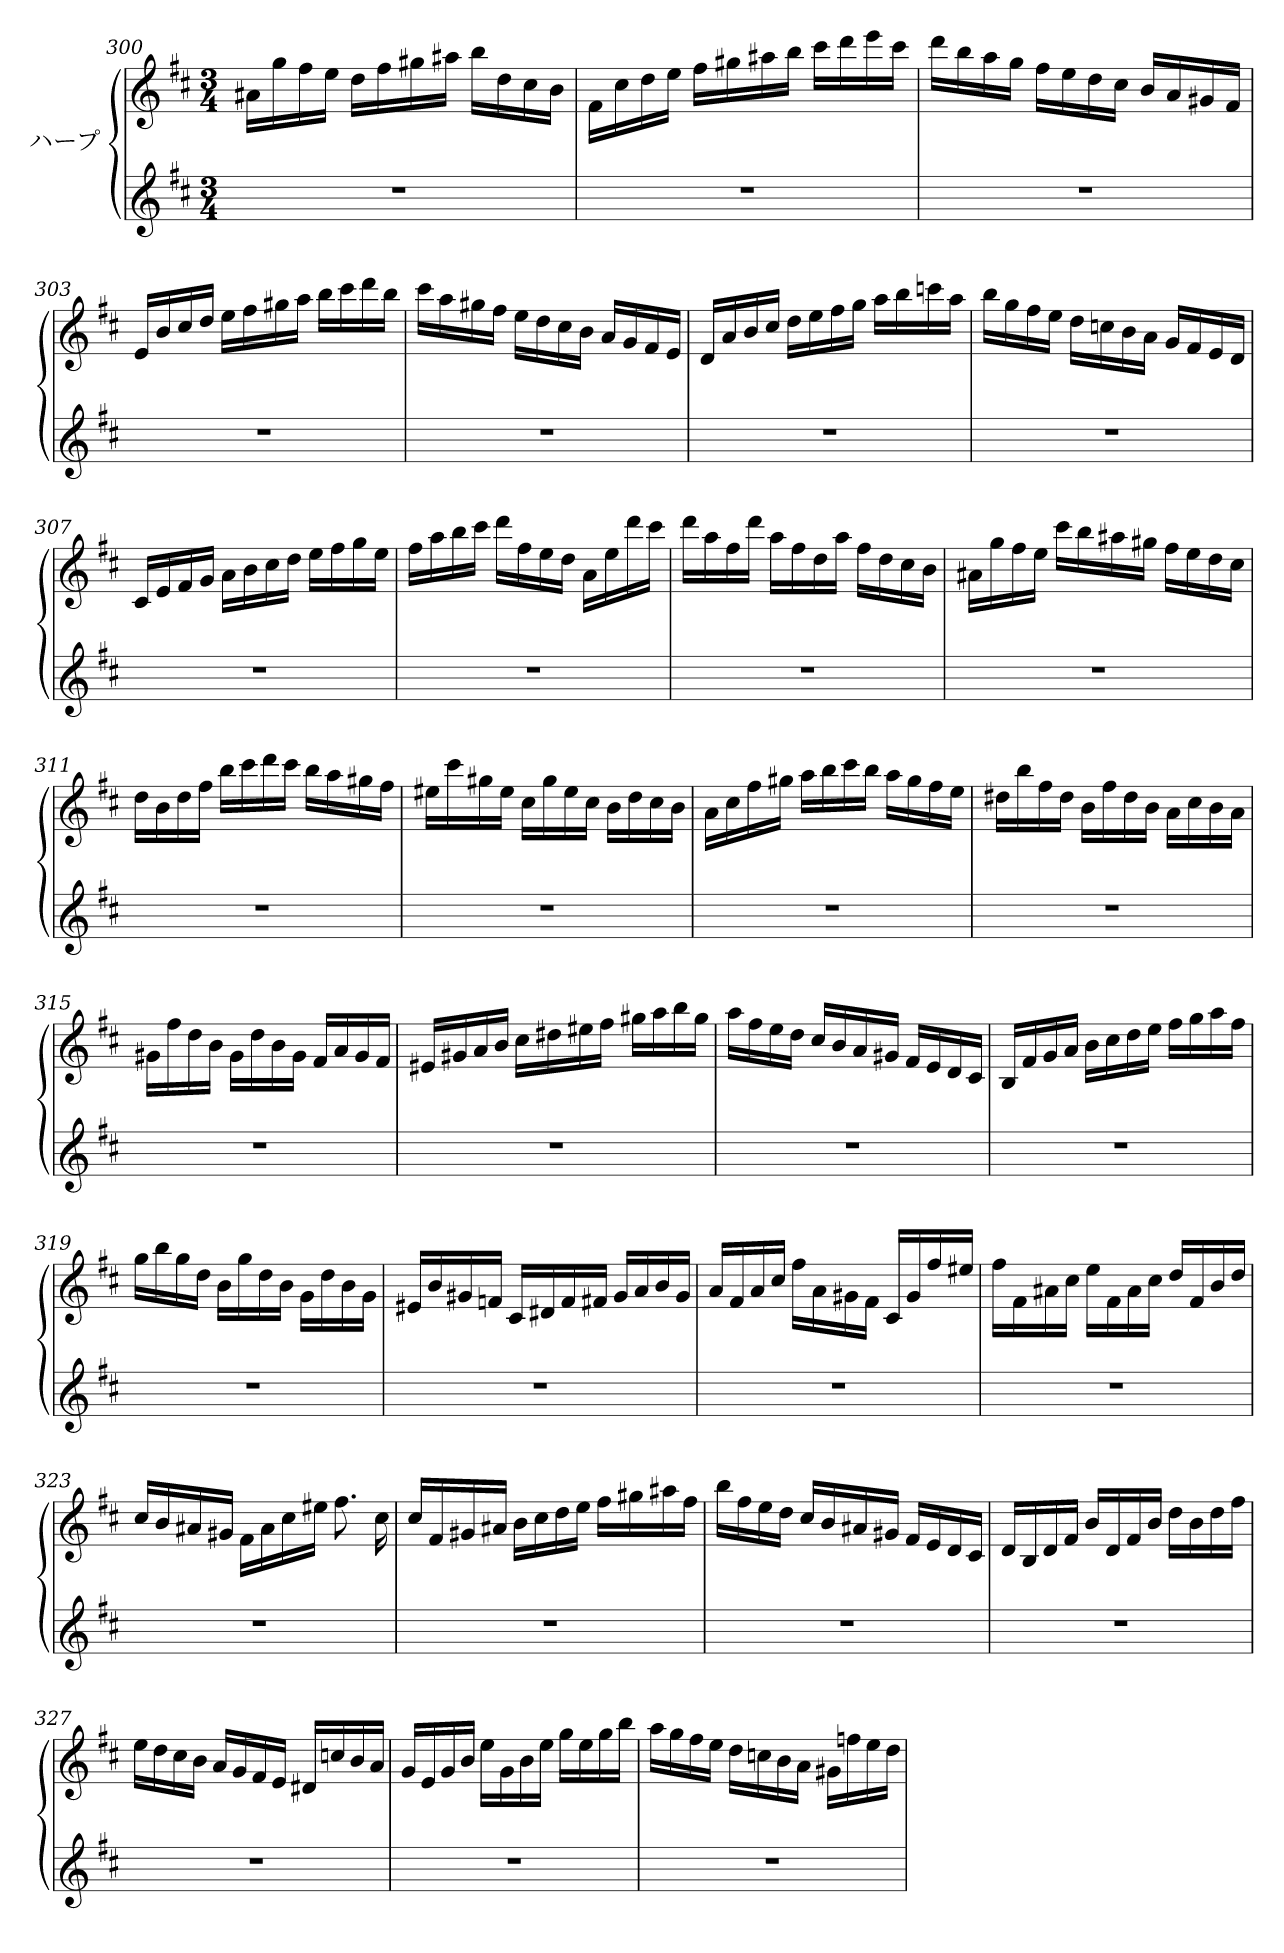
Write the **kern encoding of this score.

**kern	**kern
*part1	*part1
*staff2	*staff1
*I"ハープ	*
*clefG2	*clefG2
*k[f#c#]	*k[f#c#]
*M3/4	*M3/4
=300	=300
2.r	16a#X\LL
.	16gg\
.	16ff#\
.	16ee\JJ
.	16dd\LL
.	16ff#\
.	16gg#X\
.	16aa#X\JJ
.	16bb\LL
.	16dd\
.	16cc#\
.	16b\JJ
=301	=301
2.r	16f#\LL
.	16cc#\
.	16dd\
.	16ee\JJ
.	16ff#\LL
.	16gg#X\
.	16aa#X\
.	16bb\JJ
.	16ccc#\LL
.	16ddd\
.	16eee\
.	16ccc#\JJ
!!LO:LB:g=z
=302	=302
2.r	16ddd\LL
.	16bb\
.	16aa\
.	16gg\JJ
.	16ff#\LL
.	16ee\
.	16dd\
.	16cc#\JJ
.	16b/LL
.	16a/
.	16g#X/
.	16f#/JJ
=303	=303
2.r	16e/LL
.	16b/
.	16cc#/
.	16dd/JJ
.	16ee\LL
.	16ff#\
.	16gg#X\
.	16aa\JJ
.	16bb\LL
.	16ccc#\
.	16ddd\
.	16bb\JJ
=304	=304
2.r	16ccc#\LL
.	16aa\
.	16gg#X\
.	16ff#\JJ
.	16ee\LL
.	16dd\
.	16cc#\
.	16b\JJ
.	16a/LL
.	16g/
.	16f#/
.	16e/JJ
!!LO:LB:g=z
=305	=305
2.r	16d/LL
.	16a/
.	16b/
.	16cc#/JJ
.	16dd\LL
.	16ee\
.	16ff#\
.	16gg\JJ
.	16aa\LL
.	16bb\
.	16cccn\
.	16aa\JJ
=306	=306
2.r	16bb\LL
.	16gg\
.	16ff#\
.	16ee\JJ
.	16dd\LL
.	16ccn\
.	16b\
.	16a\JJ
.	16g/LL
.	16f#/
.	16e/
.	16d/JJ
=307	=307
2.r	16c#/LL
.	16e/
.	16f#/
.	16g/JJ
.	16a\LL
.	16b\
.	16cc#\
.	16dd\JJ
.	16ee\LL
.	16ff#\
.	16gg\
.	16ee\JJ
!!LO:LB:g=z
=308	=308
2.r	16ff#\LL
.	16aa\
.	16bb\
.	16ccc#\JJ
.	16ddd\LL
.	16ff#\
.	16ee\
.	16dd\JJ
.	16a\LL
.	16ee\
.	16ddd\
.	16ccc#\JJ
=309	=309
2.r	16ddd\LL
.	16aa\
.	16ff#\
.	16ddd\JJ
.	16aa\LL
.	16ff#\
.	16dd\
.	16aa\JJ
.	16ff#\LL
.	16dd\
.	16cc#\
.	16b\JJ
=310	=310
2.r	16a#X\LL
.	16gg\
.	16ff#\
.	16ee\JJ
.	16ccc#\LL
.	16bb\
.	16aa#X\
.	16gg#X\JJ
.	16ff#\LL
.	16ee\
.	16dd\
.	16cc#\JJ
!!LO:LB:g=z
=311	=311
2.r	16dd\LL
.	16b\
.	16dd\
.	16ff#\JJ
.	16bb\LL
.	16ccc#\
.	16ddd\
.	16ccc#\JJ
.	16bb\LL
.	16aa\
.	16gg#X\
.	16ff#\JJ
=312	=312
2.r	16ee#X\LL
.	16ccc#\
.	16gg#X\
.	16ee#\JJ
.	16cc#\LL
.	16gg#\
.	16ee#\
.	16cc#\JJ
.	16b\LL
.	16dd\
.	16cc#\
.	16b\JJ
=313	=313
2.r	16a\LL
.	16cc#\
.	16ff#\
.	16gg#X\JJ
.	16aa\LL
.	16bb\
.	16ccc#\
.	16bb\JJ
.	16aa\LL
.	16gg#\
.	16ff#\
.	16ee\JJ
!!LO:PB:g=z
=314	=314
2.r	16dd#X\LL
.	16bb\
.	16ff#\
.	16dd#\JJ
.	16b\LL
.	16ff#\
.	16dd#\
.	16b\JJ
.	16a\LL
.	16cc#\
.	16b\
.	16a\JJ
=315	=315
2.r	16g#X\LL
.	16ff#\
.	16dd\
.	16b\JJ
.	16g#\LL
.	16dd\
.	16b\
.	16g#\JJ
.	16f#/LL
.	16a/
.	16g#/
.	16f#/JJ
=316	=316
2.r	16e#X/LL
.	16g#X/
.	16a/
.	16b/JJ
.	16cc#\LL
.	16dd#X\
.	16ee#X\
.	16ff#\JJ
.	16gg#X\LL
.	16aa\
.	16bb\
.	16gg#\JJ
!!LO:LB:g=z
=317	=317
2.r	16aa\LL
.	16ff#\
.	16ee\
.	16dd\JJ
.	16cc#/LL
.	16b/
.	16a/
.	16g#X/JJ
.	16f#/LL
.	16e/
.	16d/
.	16c#/JJ
=318	=318
2.r	16B/LL
.	16f#/
.	16g/
.	16a/JJ
.	16b\LL
.	16cc#\
.	16dd\
.	16ee\JJ
.	16ff#\LL
.	16gg\
.	16aa\
.	16ff#\JJ
=319	=319
2.r	16gg\LL
.	16bb\
.	16gg\
.	16dd\JJ
.	16b\LL
.	16gg\
.	16dd\
.	16b\JJ
.	16g\LL
.	16dd\
.	16b\
.	16g\JJ
!!LO:LB:g=z
=320	=320
2.r	16e#X/LL
.	16b/
.	16g#X/
.	16fn/JJ
.	16c#/LL
.	16d#X/
.	16f/
.	16f#X/JJ
.	16g#/LL
.	16a/
.	16b/
.	16g#/JJ
=321	=321
2.r	16a/LL
.	16f#/
.	16a/
.	16cc#/JJ
.	16ff#\LL
.	16a\
.	16g#X\
.	16f#\JJ
.	16c#/LL
.	16g#/
.	16ff#/
.	16ee#X/JJ
=322	=322
2.r	16ff#\LL
.	16f#\
.	16a#X\
.	16cc#\JJ
.	16ee\LL
.	16f#\
.	16a#\
.	16cc#\JJ
.	16dd/LL
.	16f#/
.	16b/
.	16dd/JJ
!!LO:LB:g=z
=323	=323
2.r	16cc#/LL
.	16b/
.	16a#X/
.	16g#X/JJ
.	16f#\LL
.	16a#\
.	16cc#\
.	16ee#X\JJ
.	8.ff#\
.	16cc#\
=324	=324
2.r	16cc#/LL
.	16f#/
.	16g#X/
.	16a#X/JJ
.	16b\LL
.	16cc#\
.	16dd\
.	16ee\JJ
.	16ff#\LL
.	16gg#X\
.	16aa#X\
.	16ff#\JJ
=325	=325
2.r	16bb\LL
.	16ff#\
.	16ee\
.	16dd\JJ
.	16cc#/LL
.	16b/
.	16a#X/
.	16g#X/JJ
.	16f#/LL
.	16e/
.	16d/
.	16c#/JJ
!!LO:LB:g=z
=326	=326
2.r	16d/LL
.	16B/
.	16d/
.	16f#/JJ
.	16b/LL
.	16d/
.	16f#/
.	16b/JJ
.	16dd\LL
.	16b\
.	16dd\
.	16ff#\JJ
=327	=327
2.r	16ee\LL
.	16dd\
.	16cc#\
.	16b\JJ
.	16a/LL
.	16g/
.	16f#/
.	16e/JJ
.	16d#X/LL
.	16ccn/
.	16b/
.	16a/JJ
=328	=328
2.r	16g/LL
.	16e/
.	16g/
.	16b/JJ
.	16ee\LL
.	16g\
.	16b\
.	16ee\JJ
.	16gg\LL
.	16ee\
.	16gg\
.	16bb\JJ
!!LO:LB:g=z
=329	=329
2.r	16aa\LL
.	16gg\
.	16ff#\
.	16ee\JJ
.	16dd\LL
.	16ccn\
.	16b\
.	16a\JJ
.	16g#X\LL
.	16ffn\
.	16ee\
.	16dd\JJ
=	=
*-	*-
